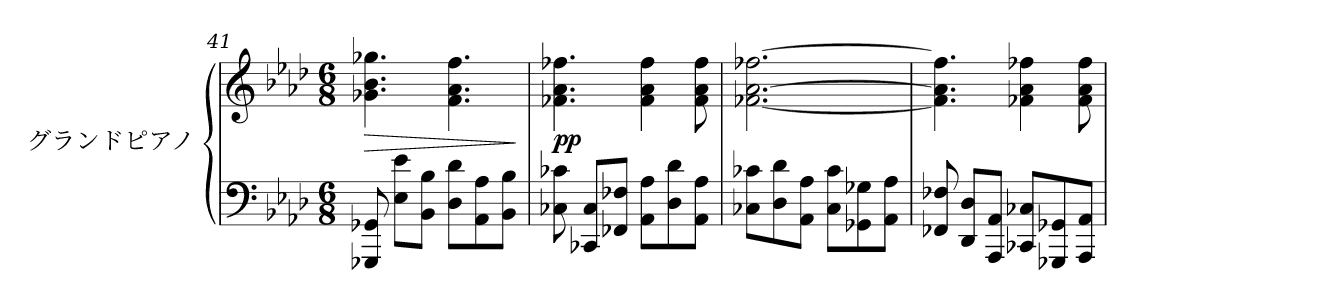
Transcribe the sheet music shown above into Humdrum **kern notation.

**kern	**kern	**dynam
*part1	*part1	*part1
*staff2	*staff1	*staff1/2
*I"グランドピアノ	*	*
!!LO:LB:g=z
*clefF4	*clefG2	*
*k[b-e-a-d-]	*k[b-e-a-d-]	*
*M6/8	*M6/8	*
=41	=41	=41
!	!	!LO:HP:b
8GGG-X/ 8GG-X/	4.g-X\ 4.b-\ 4.gg-X\	>
8E-\ 8e-\L	.	.
8BB-\ 8B-\J	.	.
8D-\ 8d-\L	4.f\ 4.a-\ 4.ff\	.
8AA-\ 8A-\	.	.
8BB-\ 8B-\J	.	.
.	.	]
=42	=42	=42
!	!	!LO:DY:b
8C-X\ 8c-X\	4.f-X\ 4.a-\ 4.ff-X\	pp
8CC-X/ 8C-/L	.	.
8FF-X/ 8F-X/J	.	.
8AA-\ 8A-\L	4f-\ 4a-\ 4ff-\	.
8D-\ 8d-\	.	.
8AA-\ 8A-\J	8f-\ 8a-\ 8ff-\	.
=43	=43	=43
8C-X\ 8c-X\L	[2.f-X\ [2.a-\ [2.ff-X\	.
8D-\ 8d-\	.	.
8AA-\ 8A-\J	.	.
8C-\ 8c-\L	.	.
8GG-X\ 8G-X\	.	.
8AA-\ 8A-\J	.	.
=44	=44	=44
8FF-X/ 8F-X/	4.f-\] 4.a-\] 4.ff-\]	.
8DD-/ 8D-/L	.	.
8AAA-/ 8AA-/J	.	.
8CC-X/ 8C-X/L	4f-X\ 4a-\ 4ff-X\	.
8GGG-X/ 8GG-X/	.	.
8AAA-/ 8AA-/J	8f-\ 8a-\ 8ff-\	.
=	=	=
*-	*-	*-
